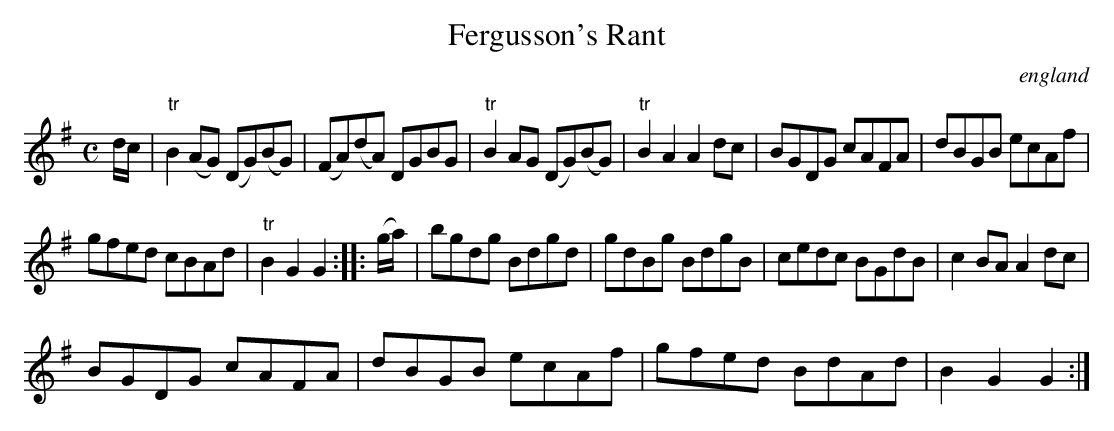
X:1
T:Fergusson's Rant
O:england
M:C
K:G
d/c/|\
"tr"B2(AG) (DG)(BG)| (FA)(dA) DGBG| \
"tr"B2AG (DG)(BG)| "tr"B2A2 A2 dc|\
BGDG cAFA| dBGB ecAf|
gfed cBAd| "tr"B2G2G2::\
(g/a/)|\
bgdg Bdgd| gdBg BdgB| cedc BGdB| c2BA A2dc|
BGDG cAFA| dBGB ecAf| gfed BdAd| B2G2 G2:|
